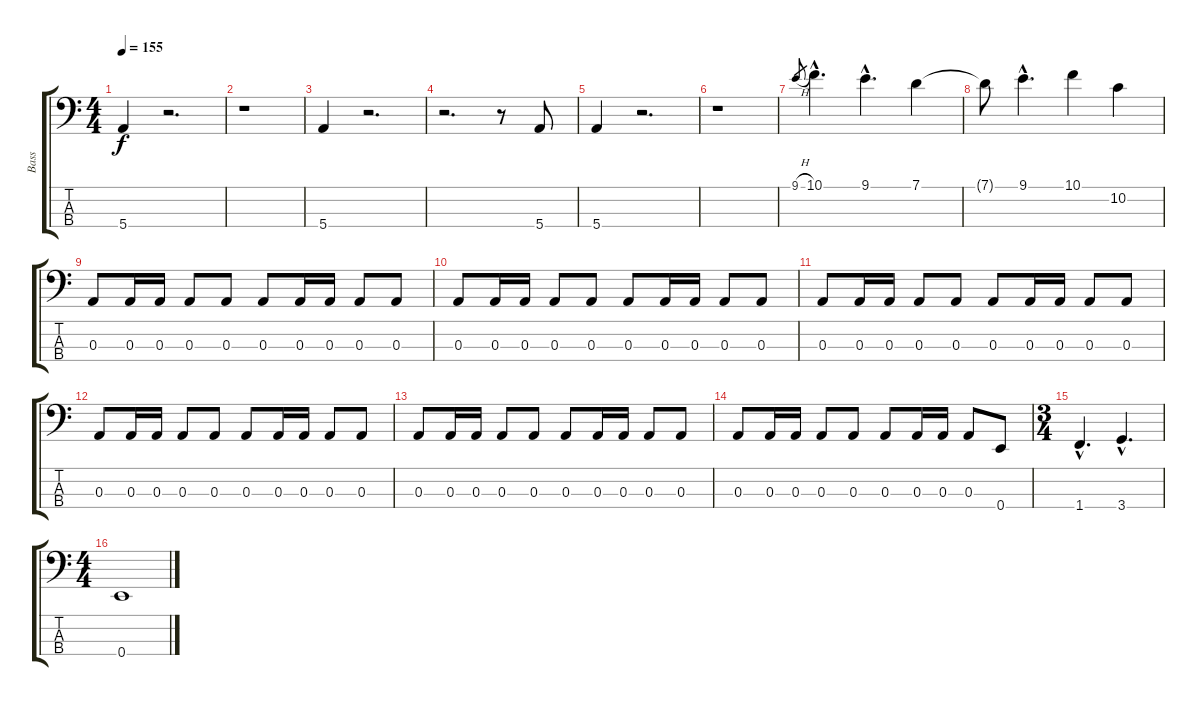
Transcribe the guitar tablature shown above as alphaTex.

\track ("Bass" "Bass") {instrument electricbassfinger}
\staff {score tabs}
\tuning (G2 D2 A1 E1) {hide}
\ts (4 4)
\tempo 155
\clef f4
\ks c
5.4.4{dy f instrument electricbassfinger} r.2{d} |
r.1 |
5.4.4 r.2{d} |
r.2{d} r.8 5.4.8 |
5.4.4 r.2{d} |
r.1 |
9.1{h}.8{gr} 10.1{hac}.4{d} 9.1{hac}.4{d} 7.1.4 |
7.1{t}.8 9.1{hac}.4{d} 10.1.4 10.2.4 |
0.3.8 0.3.16 0.3.16 0.3.8 0.3.8 0.3.8 0.3.16 0.3.16 0.3.8 0.3.8 |
0.3.8 0.3.16 0.3.16 0.3.8 0.3.8 0.3.8 0.3.16 0.3.16 0.3.8 0.3.8 |
0.3.8 0.3.16 0.3.16 0.3.8 0.3.8 0.3.8 0.3.16 0.3.16 0.3.8 0.3.8 |
0.3.8 0.3.16 0.3.16 0.3.8 0.3.8 0.3.8 0.3.16 0.3.16 0.3.8 0.3.8 |
0.3.8 0.3.16 0.3.16 0.3.8 0.3.8 0.3.8 0.3.16 0.3.16 0.3.8 0.3.8 |
0.3.8 0.3.16 0.3.16 0.3.8 0.3.8 0.3.8 0.3.16 0.3.16 0.3.8 0.4.8 |
\ts (3 4)
1.4{hac}.4{d} 3.4{hac}.4{d} |
\ts (4 4)
0.4.1
